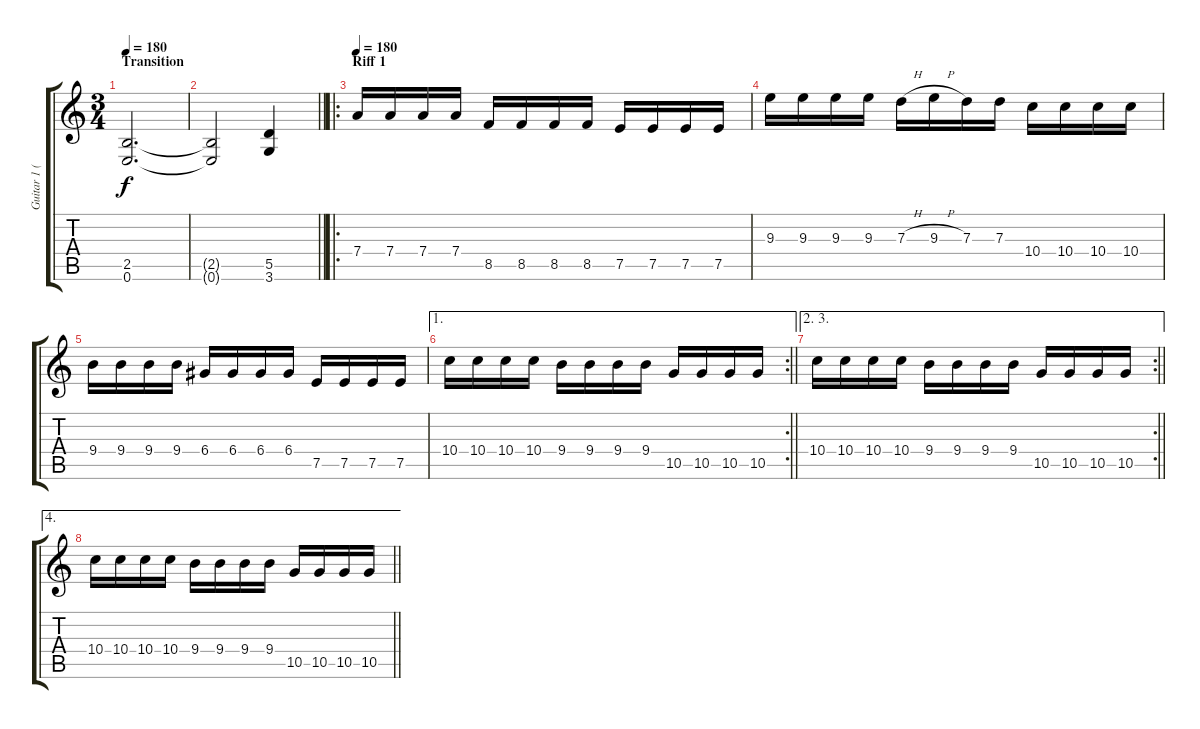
\track ("Guitar 1 (Lead)" "Guitar 1 (") {instrument distortionguitar}
\staff {score tabs}
\tuning (E4 B3 G3 D3 A2 E2) {hide}
\ts (3 4)
\section ("" "Transition")
\tempo 180
\clef g2
\ks c
(2.5 0.6).2{d dy f} |
\barLineRight lightlight
(2.5{t} 0.6{t}).2 (5.5 3.6).4 |
\ro
\section ("" "Riff 1")
\tempo 180
7.4.16 7.4.16 7.4.16 7.4.16 8.5.16 8.5.16 8.5.16 8.5.16 7.5.16 7.5.16 7.5.16 7.5.16 |
9.3.16 9.3.16 9.3.16 9.3.16 7.3{h}.16 9.3{h}.16 7.3.16 7.3.16 10.4.16 10.4.16 10.4.16 10.4.16 |
9.4.16 9.4.16 9.4.16 9.4.16 6.4.16 6.4.16 6.4.16 6.4.16 7.5.16 7.5.16 7.5.16 7.5.16 |
\ae 1
\rc 2
\barLineRight lightlight
10.4.16 10.4.16 10.4.16 10.4.16 9.4.16 9.4.16 9.4.16 9.4.16 10.5.16 10.5.16 10.5.16 10.5.16 |
\ae (2 3)
\rc 2
\barLineRight lightlight
10.4.16 10.4.16 10.4.16 10.4.16 9.4.16 9.4.16 9.4.16 9.4.16 10.5.16 10.5.16 10.5.16 10.5.16 |
\ae 4
\barLineRight lightlight
10.4.16 10.4.16 10.4.16 10.4.16 9.4.16 9.4.16 9.4.16 9.4.16 10.5.16 10.5.16 10.5.16 10.5.16
